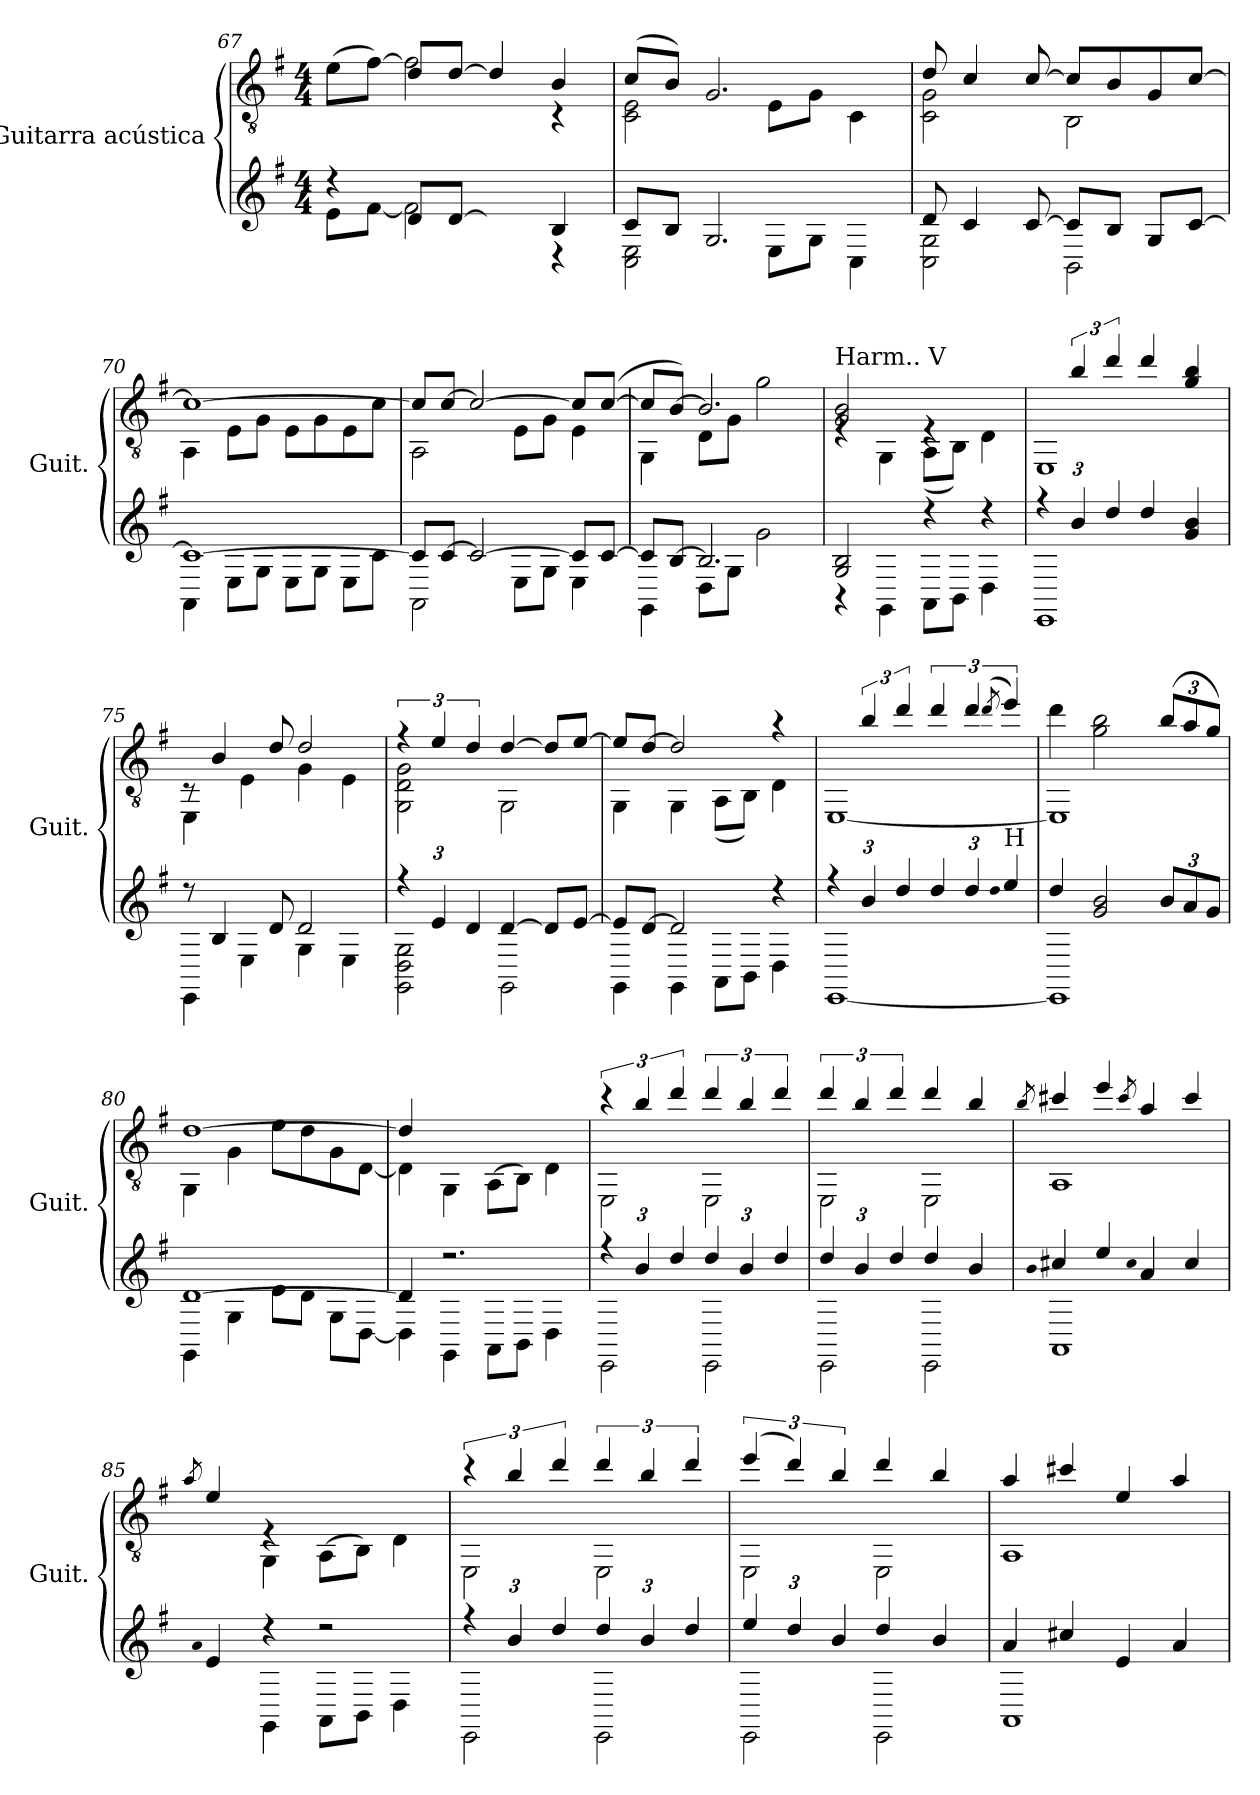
**kern	**kern
*part1	*part1
*staff2	*staff1
*I"Guitarra acústica	*
*I'Guit.	*
*	*clefGv2
*k[f#]	*k[f#]
*M4/4	*M4/4
=67	=67
*^	*^
4r	8eL	4ryy	(<8e\L
.	[8f#J	.	[8f#\J)
8dL	2f#]	8d/L	2f#\]
[8dJ	.	[8d/J	.
4dyy]	.	4d/]	.
4B	4r	4B/	4r
=68	=68	=68	=68
8cL	2C 2E	(>8c/L	2C\ 2E\
8BJ	.	8B/J)	.
2.G	.	2.G/	.
.	8EL	.	8E\L
.	8GJ	.	8G\J
.	4C	.	4C\
!!LO:LB:g=z	!!
=69	=69	=69	=69
8d	2C 2G	8d/	2C\ 2G\
4c	.	4c/	.
[8c	.	[8c/	.
8cL]	2BB	8c/L]	2BB\
8BJ	.	8B/	.
8GL	.	8G/	.
[8cJ	.	[8c/J	.
=70	=70	=70	=70
1c_	4AA	1c_	4AA\
.	8EL	.	8E\L
.	8GJ	.	8G\J
.	8EL	.	8E\L
.	8GJ	.	8G\
.	8EL	.	8E\
.	8cJ	.	8c\J
=71	=71	=71	=71
8cL]	2AA	8c/L]	2AA\
[8cJ	.	[8c/J	.
2c_	.	2c/_	.
.	8EL	.	8E\L
.	8GJ	.	8G\J
8cL]	4E	8c/L]	4E\
[8cJ	.	(>[8c/J	.
=72	=72	=72	=72
8cL]	4GG	8c/L]	4GG\
[8BJ	.	[8B/J)	.
2.B]	8DL	2.B/]	8D\L
.	8GJ	.	8G\J
.	2g	.	2g\
=73	=73	=73	=73
!	!	!LO:TX:t=Harm.. V	!
2G 2B	4r	2G/ 2B/	4rE
.	4GG	.	4GG\
4r	8AAL	4rE	(<8AA\L
.	8BBJ	.	8BB\J)
4r	4D	4ryy	4D\
!!LO:PB:g=z	!!
=74	=74	=74	=74
*Xbrackettup	*	*	*
6r	1EE	6ryy	1EE
6b	.	6b/	.
6dd	.	6dd/	.
4dd	.	4dd/	.
4g 4b	.	4g/ 4b/	.
=75	=75	=75	=75
8r	4EE	8rC	4EE\
4B	.	4B/	.
.	4E	.	4E\
8d	.	8d/	.
2d	4G	2d/	4G\
.	4E	.	4E\
=76	=76	=76	=76
6r	2GG 2D 2G	6r	2GG\ 2D\ 2G\
6e	.	6e/	.
6d	.	6d/	.
[4d	2GG	[4d/	2GG\
8dL]	.	8d/L]	.
[8eJ	.	[8e/J	.
=77	=77	=77	=77
8eL]	4GG	8e/L]	4GG\
[8dJ	.	[8d/J	.
2d]	4GG	2d/]	4GG\
.	8AAL	.	(<8AA\L
.	8BBJ	.	8BB\J)
4r	4D	4r	4D\
=78	=78	=78	=78
6r	[1EE	6ryy	[1EE
6b	.	6b/	.
6dd	.	6dd/	.
6dd	.	6dd/	.
6dd	.	6dd/	.
qdd	.	(<8qdd/	.
!LO:TX:a:t=H	!	!	!
6ee	.	6ee/)	.
!!LO:LB:g=z	!!
=79	=79	=79	=79
4dd	1EE]	4dd\	1EE]
2g 2b	.	2g\ 2b\	.
*	*	*Xbrackettup	*
12bL	.	(>12b/L	.
12a	.	12a/	.
12gJ	.	12g/J)	.
=80	=80	=80	=80
[1d	4GG	[1d	4GG\
.	4G	.	4G\
.	8eL	.	8e\L
.	8dJ	.	8d\
.	8GL	.	8G\
.	[8DJ	.	[8D\J
=81	=81	=81	=81
4d]	4D]	4d/]	4D\]
2.r	4GG	2.ryy	4GG\
.	8AAL	.	(<8AA\L
.	8BBJ	.	8BB\J)
.	4D	.	4D\
=82	=82	=82	=82
*	*	*brackettup	*
6r	2EE	6r	2EE\
6b	.	6b/	.
6dd	.	6dd/	.
6dd	2EE	6dd/	2EE\
6b	.	6b/	.
6dd	.	6dd/	.
=83	=83	=83	=83
6dd	2EE	6dd/	2EE\
6b	.	6b/	.
6dd	.	6dd/	.
4dd	2EE	4dd/	2EE\
4b	.	4b/	.
!!LO:LB:g=z	!!
=84	=84	=84	=84
qb	.	8qb/	.
4cc#	1AA	4cc#X/	1AA
4ee	.	4ee/	.
qcc#	.	8qcc#/	.
4a	.	4a/	.
4cc#	.	4cc#/	.
=85	=85	=85	=85
qa	.	8qa/	.
4e	4ryy	4e/	4ryy
4r	4GG	4rE	4GG\
2r	8AAL	2ryy	(<8AA\L
.	8BBJ	.	8BB\J)
.	4D	.	4D\
=86	=86	=86	=86
6r	2EE	6r	2EE\
6b	.	6b/	.
6dd	.	6dd/	.
6dd	2EE	6dd/	2EE\
6b	.	6b/	.
6dd	.	6dd/	.
=87	=87	=87	=87
6ee	2EE	(>6ee/	2EE\
6dd	.	6dd/)	.
6b	.	6b/	.
4dd	2EE	4dd/	2EE\
4b	.	4b/	.
=88	=88	=88	=88
4a	1AA	4a/	1AA
4cc#	.	4cc#X/	.
4e	.	4e/	.
4a	.	4a/	.
*v	*v	*	*
*	*v	*v
=	=
*-	*-
